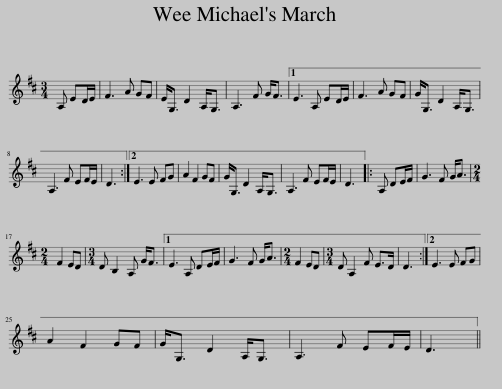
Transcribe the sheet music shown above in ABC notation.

X:1
L:1/8
M:3/4
I:linebreak $
K:D
V:1 treble
V:1
 A, ED/E/ | F3 A GF | E<G, D2 A,<G, | A,3 F G<F |1 E3 A, ED/E/ | %5
 F3 A GF | G<G, D2 A,<G, |$ A,3 F EF/E/ | D3 :|2 E3 E FG | %10
 A2 F2 GF | G<G, D2 A,<G, | A,3 F EF/E/ | D3 |: A, DE/F/ | %15
 G3 F G<A |$[M:2/4] F2 ED |[M:3/4] D B,2 A, G<F |1 E3 A, DE/F/ | G3 F G<A | %20
[M:2/4] F2 ED |[M:3/4] D A,2 F E>D | D3 :|2 E3 E FG |$ A2 F2 GF | %25
 G<G, D2 A,<G, | A,3 F EF/E/ | D3 || %28
